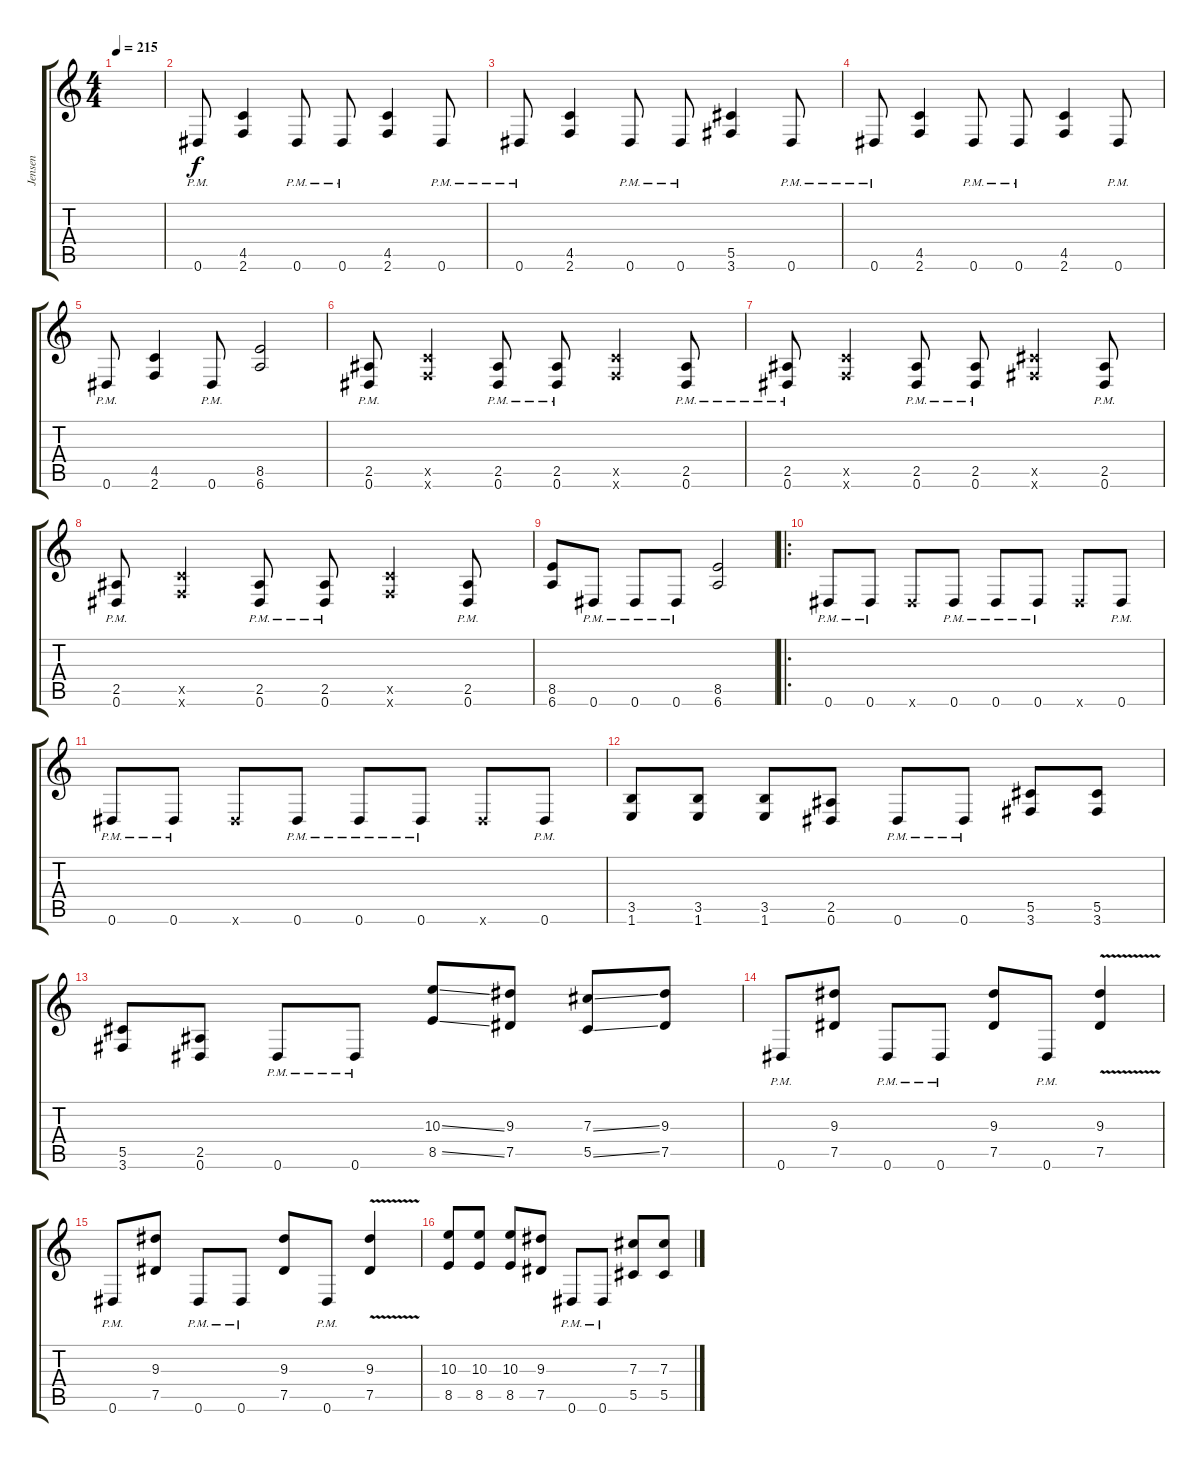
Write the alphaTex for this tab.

\track ("Jensen" "Jensen") {instrument distortionguitar}
\staff {score tabs}
\tuning (Eb4 Bb3 Gb3 Db3 Ab2 Eb2) {hide}
\ts (4 4)
\tempo 215
\clef g2
\ks c
|
0.6{pm}.8 (4.5 2.6).4 0.6{pm}.8 0.6{pm}.8 (4.5 2.6).4 0.6{pm}.8 |
0.6{pm}.8 (4.5 2.6).4 0.6{pm}.8 0.6{pm}.8 (5.5 3.6).4 0.6{pm}.8 |
0.6{pm}.8 (4.5 2.6).4 0.6{pm}.8 0.6{pm}.8 (4.5 2.6).4 0.6{pm}.8 |
0.6{pm}.8 (4.5 2.6).4 0.6{pm}.8 (8.5 6.6).2 |
(2.5{pm} 0.6{pm}).8 (4.5{x} 2.6{x}).4 (2.5{pm} 0.6{pm}).8 (2.5{pm} 0.6{pm}).8 (4.5{x} 2.6{x}).4 (2.5{pm} 0.6{pm}).8 |
(2.5{pm} 0.6{pm}).8 (4.5{x} 2.6{x}).4 (2.5{pm} 0.6{pm}).8 (2.5{pm} 0.6{pm}).8 (5.5{x} 3.6{x}).4 (2.5{pm} 0.6{pm}).8 |
(2.5{pm} 0.6{pm}).8 (4.5{x} 2.6{x}).4 (2.5{pm} 0.6{pm}).8 (2.5{pm} 0.6{pm}).8 (4.5{x} 2.6{x}).4 (2.5{pm} 0.6{pm}).8 |
(8.5 6.6).8 0.6{pm}.8 0.6{pm}.8 0.6{pm}.8 (8.5 6.6).2 |
\ro
0.6{pm}.8 0.6{pm}.8 0.6{x}.8 0.6{pm}.8 0.6{pm}.8 0.6{pm}.8 0.6{x}.8 0.6{pm}.8 |
0.6{pm}.8 0.6{pm}.8 0.6{x}.8 0.6{pm}.8 0.6{pm}.8 0.6{pm}.8 0.6{x}.8 0.6{pm}.8 |
(3.5 1.6).8 (3.5 1.6).8 (3.5 1.6).8 (2.5 0.6).8 0.6{pm}.8 0.6{pm}.8 (5.5 3.6).8 (5.5 3.6).8 |
(5.5 3.6).8 (2.5 0.6).8 0.6{pm}.8 0.6{pm}.8 (10.3{ss} 8.5{ss}).8 (9.3 7.5).8 (7.3{ss} 5.5{ss}).8 (9.3 7.5).8 |
0.6{pm}.8 (9.3 7.5).8 0.6{pm}.8 0.6{pm}.8 (9.3 7.5).8 0.6{pm}.8 (9.3{v} 7.5{v}).4 |
0.6{pm}.8 (9.3 7.5).8 0.6{pm}.8 0.6{pm}.8 (9.3 7.5).8 0.6{pm}.8 (9.3{v} 7.5{v}).4 |
(10.3 8.5).8 (10.3 8.5).8 (10.3 8.5).8 (9.3 7.5).8 0.6{pm}.8 0.6{pm}.8 (7.3 5.5).8 (7.3 5.5).8
